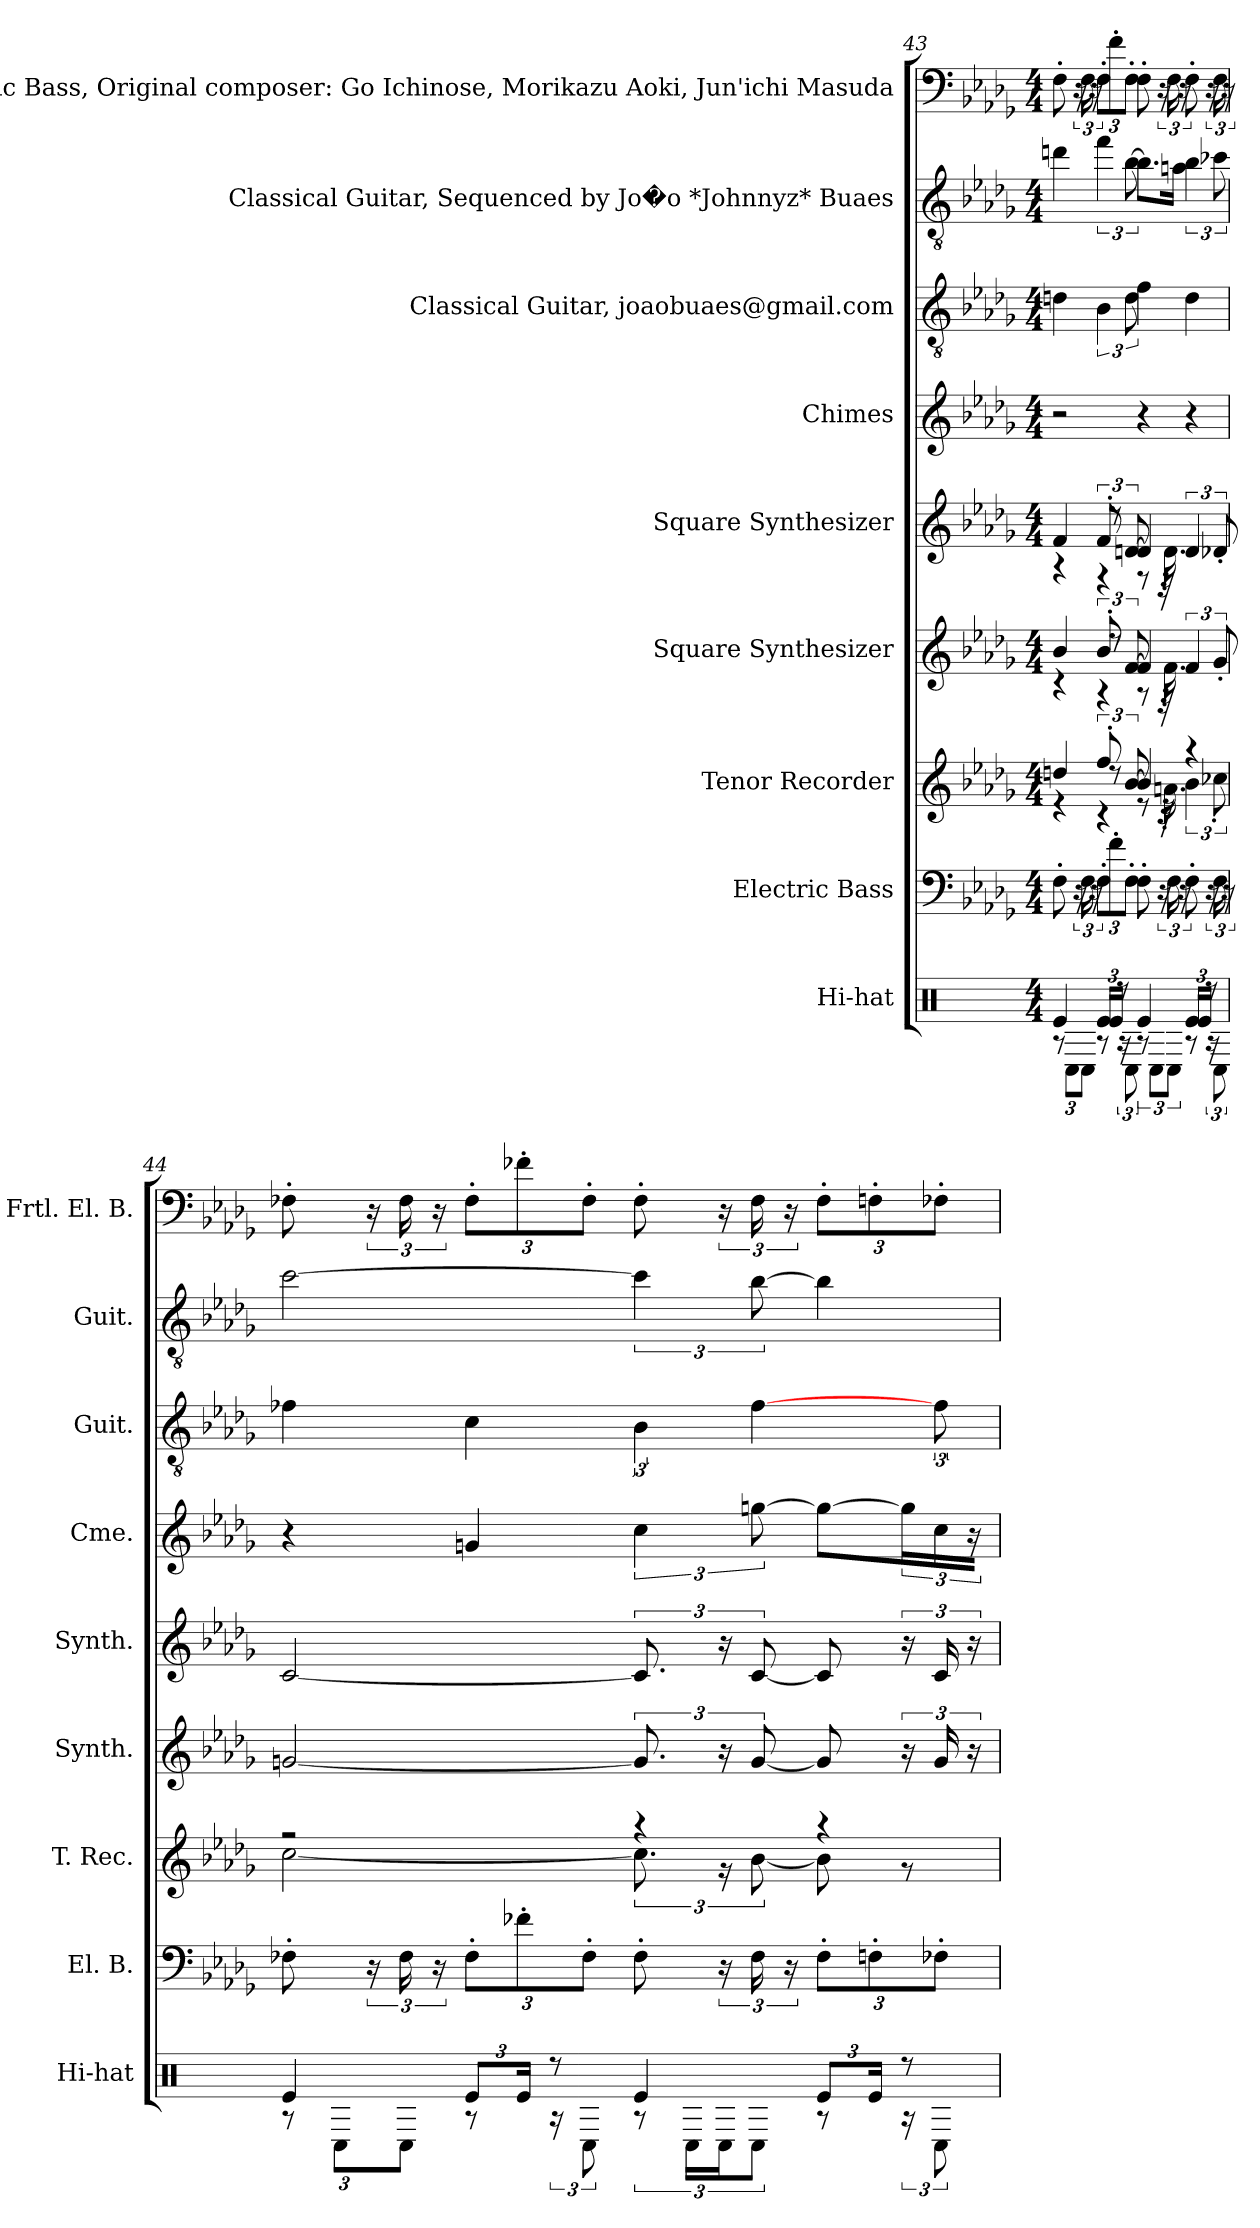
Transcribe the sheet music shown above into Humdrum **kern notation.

**kern	**kern	**kern	**kern	**kern	**kern	**kern	**kern	**kern
*part9	*part8	*part7	*part6	*part5	*part4	*part3	*part2	*part1
*staff9	*staff8	*staff7	*staff6	*staff5	*staff4	*staff3	*staff2	*staff1
*I"Hi-hat	*I"Electric Bass	*I"Tenor Recorder	*I"Square Synthesizer	*I"Square Synthesizer	*I"Chimes	*I"Classical Guitar, joaobuaes@gmail.com	*I"Classical Guitar, Sequenced by Jo�o *Johnnyz* Buaes	*I"Fretless Electric Bass, Original composer: Go Ichinose, Morikazu Aoki, Jun'ichi Masuda
*I'Hi-hat	*I'El. B.	*I'T. Rec.	*I'Synth.	*I'Synth.	*I'Cme.	*I'Guit.	*I'Guit.	*I'Frtl. El. B.
!!LO:PB:g=z
*clefX	*clefF4	*clefG2	*clefG2	*clefG2	*clefG2	*clefGv2	*clefGv2	*clefF4
*	*ITrd7c12	*	*	*	*	*	*	*ITrd7c12
*k[]	*k[b-e-a-d-g-]	*k[b-e-a-d-g-]	*k[b-e-a-d-g-]	*k[b-e-a-d-g-]	*k[b-e-a-d-g-]	*k[b-e-a-d-g-]	*k[b-e-a-d-g-]	*k[b-e-a-d-g-]
*M4/4	*M4/4	*M4/4	*M4/4	*M4/4	*M4/4	*M4/4	*M4/4	*M4/4
=43	=43	=43	=43	=43	=43	=43	=43	=43
*^	*	*^	*^	*^	*	*	*	*
4Re/	12r	8FF'\	4ddn/	4r	4b-/	4r	4f/	4r	2r	4dn\	4ddn\	8FF'\
.	12RC\L	.	.	.	.	.	.	.	.	.	.	.
.	.	24r	.	.	.	.	.	.	.	.	.	24r
.	12RC\J	24FF\	.	.	.	.	.	.	.	.	.	24FF\
.	.	24r	.	.	.	.	.	.	.	.	.	24r
*Xbrackettup	*	*Xbrackettup	*	*	*	*	*	*	*	*	*	*Xbrackettup
12Re/L	8r	12FF'\L	12ff'/	4r	12b-'/	4r	12f'/	4r	.	6B-\	6ff\	12FF'\L
24Re/Jk	.	12F'\	12r	.	12r	.	12r	.	.	.	.	12F'\
*	*brackettup	*	*	*	*	*	*	*	*	*	*	*
8r	24r	.	.	.	.	.	.	.	.	.	.	.
.	12RC\	12FF'\J	[12b-/	.	[12f/	.	[12dn/	.	.	12d\	[12b-\	12FF'\J
4Re/	12r	8FF'\	4b-/]	8r	4f/]	8r	4d/]	8r	4r	4f\	8.b-\L]	8FF'\
.	12RC\L	.	.	.	.	.	.	.	.	.	.	.
*	*	*brackettup	*	*	*	*	*	*	*	*	*	*brackettup
.	.	24r	.	32r	.	32r	.	32r	.	.	.	24r
.	.	.	.	16.an'\	.	16.f'\	.	16.d'\	.	.	.	.
.	12RC\J	24FF\	.	.	.	.	.	.	.	.	.	24FF\
.	.	.	.	.	.	.	.	.	.	.	16an\Jk	.
.	.	24r	.	.	.	.	.	.	.	.	.	24r
*Xbrackettup	*	*	*	*	*	*	*	*	*	*	*	*
12Re/L	8r	8FF'\	4r	6b-\	6f/	4ryy	6d/	4ryy	4r	4d\	6b-\	8FF'\
24Re/Jk	.	.	.	.	.	.	.	.	.	.	.	.
*	*brackettup	*	*	*	*	*	*	*	*	*	*	*
8r	24r	24r	.	.	.	.	.	.	.	.	.	24r
.	12RC\	24FF\	.	12cc-X'\	12g-'/	.	12d-X'/	.	.	.	12cc-X\	24FF\
.	.	24r	.	.	.	.	.	.	.	.	.	24r
*	*	*	*	*	*v	*v	*	*	*	*	*	*
*	*	*	*	*	*	*v	*v	*	*	*	*
!!LO:PB:g=z
=44	=44	=44	=44	=44	=44	=44	=44	=44	=44	=44
4Re/	12r	8FF-X'\	2r	[2cc\	[2gn/	[2c/	4r	4f-X\	[2cc\	8FF-X'\
.	12RC\L	.	.	.	.	.	.	.	.	.
.	.	24r	.	.	.	.	.	.	.	24r
.	12RC\J	24FF-\	.	.	.	.	.	.	.	24FF-\
.	.	24r	.	.	.	.	.	.	.	24r
*Xbrackettup	*	*Xbrackettup	*	*	*	*	*	*	*	*Xbrackettup
12Re/L	8r	12FF-'\L	.	.	.	.	4gn/	4c\	.	12FF-'\L
24Re/Jk	.	12F-X'\	.	.	.	.	.	.	.	12F-X'\
*	*brackettup	*	*	*	*	*	*	*	*	*
8r	24r	.	.	.	.	.	.	.	.	.
.	12RC\	12FF-'\J	.	.	.	.	.	.	.	12FF-'\J
4Re/	12r	8FF-'\	4r	12.cc\]	12.g/]	12.c/]	6cc\	6B-\	6cc\]	8FF-'\
.	24RC\LL	.	.	.	.	.	.	.	.	.
*	*Xbrackettup	*brackettup	*	*	*	*	*	*	*	*brackettup
.	24RC\J	24r	.	24r	24r	24r	.	.	.	24r
.	12RC\J	24FF-\	.	[12b-\	[12g/	[12c/	[12ggn\	[4f-\	[12b-\	24FF-\
.	.	24r	.	.	.	.	.	.	.	24r
*	*	*Xbrackettup	*	*	*	*	*	*	*	*Xbrackettup
12Re/L	8r	12FF-'\L	4r	8b-\]	8g/]	8c/]	8gg\L_	.	4b-\]	12FF-'\L
24Re/Jk	.	12FFn'\	.	.	.	.	.	.	.	12FFn'\
*	*brackettup	*	*	*	*	*	*	*	*	*
8r	24r	.	.	8r	24r	24r	24gg\L]	.	.	.
.	12RC\	12FF-X'\J	.	.	24g/	24c/	24cc\JJ	12f-\	.	12FF-X'\J
.	.	.	.	.	24r	24r	24r	.	.	.
*v	*v	*	*v	*v	*	*	*	*	*	*
=	=	=	=	=	=	=	=	=
*-	*-	*-	*-	*-	*-	*-	*-	*-
